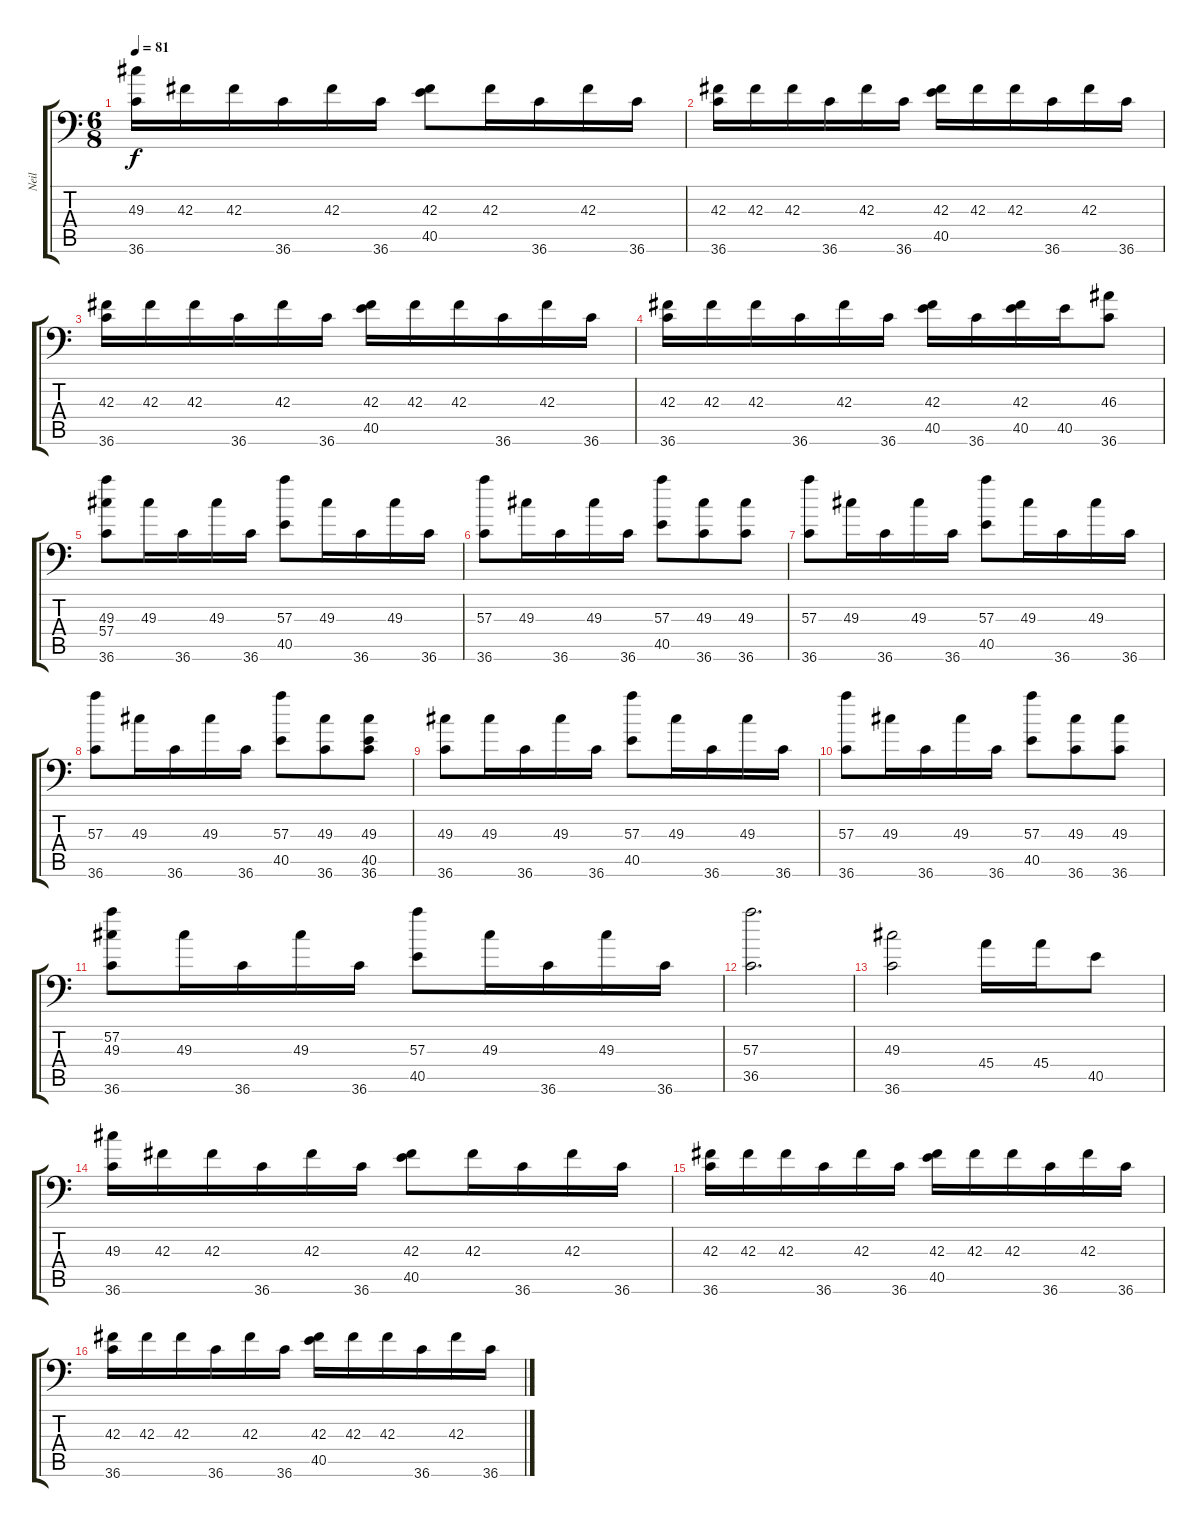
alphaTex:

\track ("Neil" "Neil") {instrument acousticgrandpiano}
\staff {score tabs}
\tuning (C-1 C-1 C-1 C-1 C-1 C-1) {hide}
\ts (6 8)
\tempo 81
\clef f4
\ks c
(49.3 36.6).16{dy f} 42.3.16 42.3.16 36.6.16 42.3.16 36.6.16 (42.3 40.5).8 42.3.16 36.6.16 42.3.16 36.6.16 |
(42.3 36.6).16 42.3.16 42.3.16 36.6.16 42.3.16 36.6.16 (42.3 40.5).16 42.3.16 42.3.16 36.6.16 42.3.16 36.6.16 |
(42.3 36.6).16 42.3.16 42.3.16 36.6.16 42.3.16 36.6.16 (42.3 40.5).16 42.3.16 42.3.16 36.6.16 42.3.16 36.6.16 |
(42.3 36.6).16 42.3.16 42.3.16 36.6.16 42.3.16 36.6.16 (42.3 40.5).16 36.6.16 (42.3 40.5).16 40.5.16 (46.3 36.6).8 |
(49.3 57.4 36.6).8 49.3.16 36.6.16 49.3.16 36.6.16 (57.3 40.5).8 49.3.16 36.6.16 49.3.16 36.6.16 |
(57.3 36.6).8 49.3.16 36.6.16 49.3.16 36.6.16 (57.3 40.5).8 (49.3 36.6).8 (49.3 36.6).8 |
(57.3 36.6).8 49.3.16 36.6.16 49.3.16 36.6.16 (57.3 40.5).8 49.3.16 36.6.16 49.3.16 36.6.16 |
(57.3 36.6).8 49.3.16 36.6.16 49.3.16 36.6.16 (57.3 40.5).8 (49.3 36.6).8 (49.3 40.5 36.6).8 |
(49.3 36.6).8 49.3.16 36.6.16 49.3.16 36.6.16 (57.3 40.5).8 49.3.16 36.6.16 49.3.16 36.6.16 |
(57.3 36.6).8 49.3.16 36.6.16 49.3.16 36.6.16 (57.3 40.5).8 (49.3 36.6).8 (49.3 36.6).8 |
(57.2 49.3 36.6).8 49.3.16 36.6.16 49.3.16 36.6.16 (57.3 40.5).8 49.3.16 36.6.16 49.3.16 36.6.16 |
(57.3 36.5).2{d} |
(49.3 36.6).2 45.4.16 45.4.16 40.5.8 |
(49.3 36.6).16 42.3.16 42.3.16 36.6.16 42.3.16 36.6.16 (42.3 40.5).8 42.3.16 36.6.16 42.3.16 36.6.16 |
(42.3 36.6).16 42.3.16 42.3.16 36.6.16 42.3.16 36.6.16 (42.3 40.5).16 42.3.16 42.3.16 36.6.16 42.3.16 36.6.16 |
(42.3 36.6).16 42.3.16 42.3.16 36.6.16 42.3.16 36.6.16 (42.3 40.5).16 42.3.16 42.3.16 36.6.16 42.3.16 36.6.16
